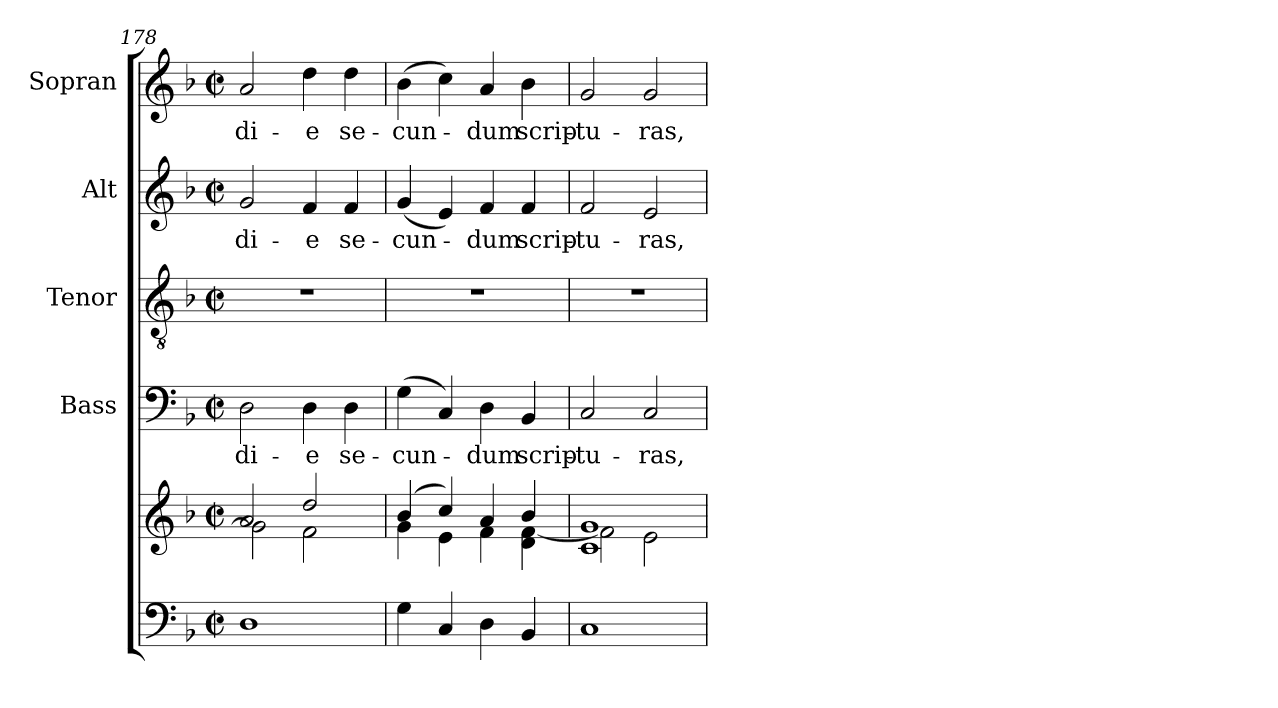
**kern	**kern	**kern	**text	**kern	**kern	**text	**kern	**text
*part5	*part5	*part4	*part4	*part3	*part2	*part2	*part1	*part1
*staff6	*staff5	*staff4	*staff4	*staff3	*staff2	*staff2	*staff1	*staff1
*	*	*I"Bass	*	*I"Tenor	*I"Alt	*	*I"Sopran	*
*	*	*I'B.	*	*I'T.	*I'A.	*	*I'S.	*
*clefF4	*clefG2	*clefF4	*	*clefGv2	*clefG2	*	*clefG2	*
*k[b-]	*k[b-]	*k[b-]	*	*k[b-]	*k[b-]	*	*k[b-]	*
*F:	*F:	*F:	*	*F:	*F:	*	*F:	*
*M2/2	*M2/2	*M2/2	*	*M2/2	*M2/2	*	*M2/2	*
*met(c|)	*met(c|)	*met(c|)	*	*met(c|)	*met(c|)	*	*met(c|)	*
=178	=178	=178	=178	=178	=178	=178	=178	=178
*	*^	*	*	*	*	*	*	*
!	!	!	!	!LO:LY:b	!	!	!LO:LY:b	!	!LO:LY:b
1D	2a/	2g\]	2D\	di-	1r	2g/	di-	2a/	di-
!	!	!	!	!LO:LY:b	!	!	!LO:LY:b	!	!LO:LY:b
.	2dd/	2f\	4D\	-e	.	4f/	-e	4dd\	-e
!	!	!	!	!LO:LY:b	!	!	!LO:LY:b	!	!LO:LY:b
.	.	.	4D\	se-	.	4f/	se-	4dd\	se-
=179	=179	=179	=179	=179	=179	=179	=179	=179	=179
!	!	!	!	!LO:LY:b	!	!	!LO:LY:b	!	!LO:LY:b
4G\	(4b-/	4g\	(>4G\	-cun-	1r	(<4g/	-cun-	(>4b-\	-cun-
4C/	4cc/)	4e\	4C/)	.	.	4e/)	.	4cc\)	.
!	!	!	!	!LO:LY:b	!	!	!LO:LY:b	!	!LO:LY:b
4D\	4a/	4f\	4D\	-dum	.	4f/	-dum	4a/	-dum
!	!	!	!	!LO:LY:b	!	!	!LO:LY:b	!	!LO:LY:b
4BB-/	4b-/	4d\ [<4f\	4BB-/	scrip-	.	4f/	scrip-	4b-\	scrip-
=180	=180	=180	=180	=180	=180	=180	=180	=180	=180
!	!	!	!	!LO:LY:b	!	!	!LO:LY:b	!	!LO:LY:b
1C	1c 1g	2f\]	2C/	-tu-	1r	2f/	-tu-	2g/	-tu-
!	!	!	!	!LO:LY:b	!	!	!LO:LY:b	!	!LO:LY:b
.	.	2e\	2C/	-ras,	.	2e/	-ras,	2g/	-ras,
*	*v	*v	*	*	*	*	*	*	*
=	=	=	=	=	=	=	=	=
*-	*-	*-	*-	*-	*-	*-	*-	*-
